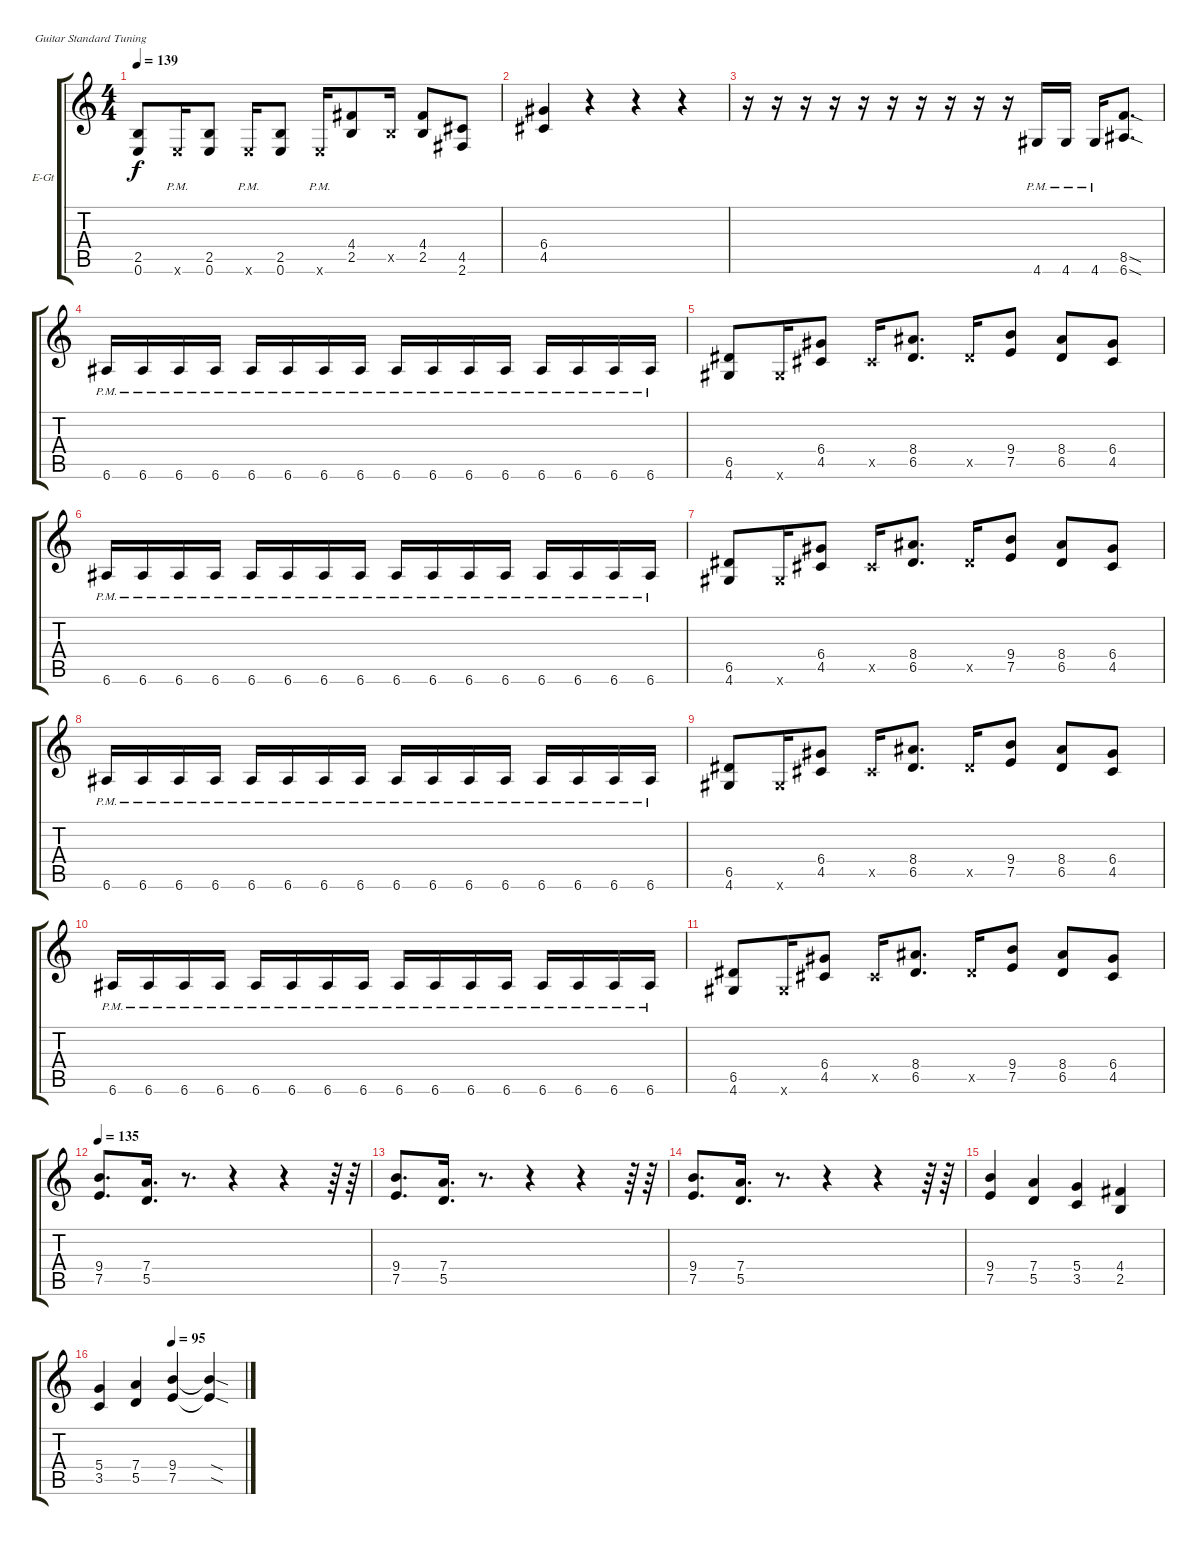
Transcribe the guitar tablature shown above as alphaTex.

\bracketExtendMode groupsimilarinstruments
\firstSystemTrackNameOrientation horizontal
\otherSystemsTrackNameOrientation horizontal
\track ("Guitar 1" "E-Gt") {instrument distortionguitar}
\staff {score tabs}
\tuning (E4 B3 G3 D3 A2 E2)
\ts (4 4)
\tempo 139
\clef g2
\ks c
(2.5 0.6).8{dy f} 0.6{pm x}.16 (2.5 0.6).8 0.6{pm x}.16 (2.5 0.6).8 0.6{pm x}.16 (2.5 4.4).8 2.5{x}.16 (2.5 4.4).8 (4.5 2.6).8 |
(4.5 6.4).4 r.4 r.4 r.4 |
r.16 r.16 r.16 r.16 r.16 r.16 r.16 r.16 r.16 r.16 4.6{pm}.16 4.6{pm}.16 4.6{pm}.16 (6.6{sod} 8.5{sod}).8{d} |
6.6{pm}.16 6.6{pm}.16 6.6{pm}.16 6.6{pm}.16 6.6{pm}.16 6.6{pm}.16 6.6{pm}.16 6.6{pm}.16 6.6{pm}.16 6.6{pm}.16 6.6{pm}.16 6.6{pm}.16 6.6{pm}.16 6.6{pm}.16 6.6{pm}.16 6.6{pm}.16 |
(4.6 6.5).8 4.6{x}.16 (4.5 6.4).8 4.5{x}.16 (6.5 8.4).8{d} 6.5{x}.16 (7.5 9.4).8 (6.5 8.4).8 (4.5 6.4).8 |
6.6{pm}.16 6.6{pm}.16 6.6{pm}.16 6.6{pm}.16 6.6{pm}.16 6.6{pm}.16 6.6{pm}.16 6.6{pm}.16 6.6{pm}.16 6.6{pm}.16 6.6{pm}.16 6.6{pm}.16 6.6{pm}.16 6.6{pm}.16 6.6{pm}.16 6.6{pm}.16 |
(4.6 6.5).8 4.6{x}.16 (4.5 6.4).8 4.5{x}.16 (6.5 8.4).8{d} 6.5{x}.16 (7.5 9.4).8 (6.5 8.4).8 (4.5 6.4).8 |
6.6{pm}.16 6.6{pm}.16 6.6{pm}.16 6.6{pm}.16 6.6{pm}.16 6.6{pm}.16 6.6{pm}.16 6.6{pm}.16 6.6{pm}.16 6.6{pm}.16 6.6{pm}.16 6.6{pm}.16 6.6{pm}.16 6.6{pm}.16 6.6{pm}.16 6.6{pm}.16 |
(4.6 6.5).8 4.6{x}.16 (4.5 6.4).8 4.5{x}.16 (6.5 8.4).8{d} 6.5{x}.16 (7.5 9.4).8 (6.5 8.4).8 (4.5 6.4).8 |
6.6{pm}.16 6.6{pm}.16 6.6{pm}.16 6.6{pm}.16 6.6{pm}.16 6.6{pm}.16 6.6{pm}.16 6.6{pm}.16 6.6{pm}.16 6.6{pm}.16 6.6{pm}.16 6.6{pm}.16 6.6{pm}.16 6.6{pm}.16 6.6{pm}.16 6.6{pm}.16 |
(4.6 6.5).8 4.6{x}.16 (4.5 6.4).8 4.5{x}.16 (6.5 8.4).8{d} 6.5{x}.16 (7.5 9.4).8 (6.5 8.4).8 (4.5 6.4).8 |
\tempo 135
(7.5 9.4).8{d} (5.5 7.4).16{d} r.8{d} r.4 r.4 r.64 r.64 |
(7.5 9.4).8{d} (5.5 7.4).16{d} r.8{d} r.4 r.4 r.64 r.64 |
(7.5 9.4).8{d} (5.5 7.4).16{d} r.8{d} r.4 r.4 r.64 r.64 |
(7.5 9.4).4 (5.5 7.4).4 (3.5 5.4).4 (2.5 4.4).4 |
\tempo (95 0.5)
(3.5 5.4).4 (5.5 7.4).4 (7.5 9.4).4 (9.4{sod t} 7.5{sod t}).4
